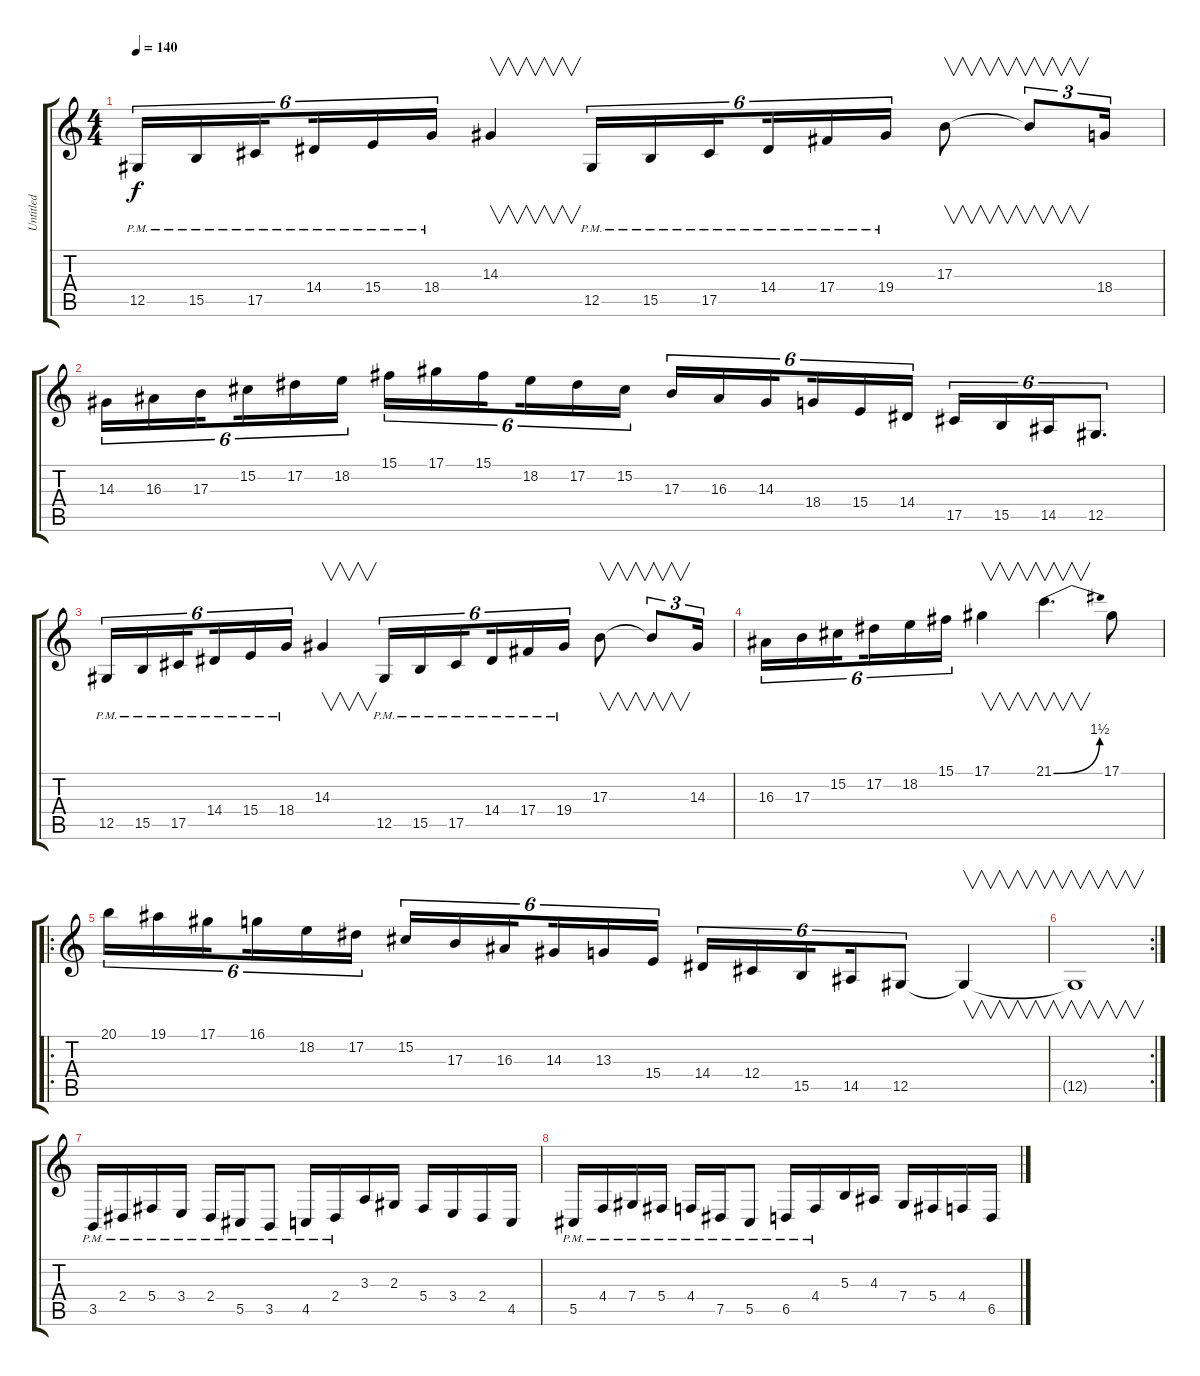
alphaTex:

\track ("Untitled" "Untitled") {instrument lead2sawtooth}
\staff {score tabs}
\tuning (Eb4 Bb3 Gb3 Db3 Ab2 Eb2) {hide}
\ts (4 4)
\tempo 140
\clef g2
\ks c
12.5{pm}.16{tu (6 4) dy f instrument lead2sawtooth} 15.5{pm}.16{tu (6 4)} 17.5{pm}.16{tu (6 4) beam splitsecondary} 14.4{pm}.16{tu (6 4)} 15.4{pm}.16{tu (6 4)} 18.4{pm}.16{tu (6 4)} 14.3.4{v} 12.5{pm}.16{tu (6 4)} 15.5{pm}.16{tu (6 4)} 17.5{pm}.16{tu (6 4) beam splitsecondary} 14.4{pm}.16{tu (6 4)} 17.4{pm}.16{tu (6 4)} 19.4{pm}.16{tu (6 4)} 17.3.8{v} 17.3{t}.8{v tu (3 2)} 18.4.16{tu (3 2)} |
14.3.16{tu (6 4)} 16.3.16{tu (6 4)} 17.3.16{tu (6 4) beam splitsecondary} 15.2.16{tu (6 4)} 17.2.16{tu (6 4)} 18.2.16{tu (6 4)} 15.1.16{tu (6 4)} 17.1.16{tu (6 4)} 15.1.16{tu (6 4) beam splitsecondary} 18.2.16{tu (6 4)} 17.2.16{tu (6 4)} 15.2.16{tu (6 4)} 17.3.16{tu (6 4)} 16.3.16{tu (6 4)} 14.3.16{tu (6 4) beam splitsecondary} 18.4.16{tu (6 4)} 15.4.16{tu (6 4)} 14.4.16{tu (6 4)} 17.5.16{tu (6 4)} 15.5.16{tu (6 4)} 14.5.16{tu (6 4)} 12.5.8{d tu (6 4)} |
12.5{pm}.16{tu (6 4)} 15.5{pm}.16{tu (6 4)} 17.5{pm}.16{tu (6 4) beam splitsecondary} 14.4{pm}.16{tu (6 4)} 15.4{pm}.16{tu (6 4)} 18.4{pm}.16{tu (6 4)} 14.3.4{v} 12.5{pm}.16{tu (6 4)} 15.5{pm}.16{tu (6 4)} 17.5{pm}.16{tu (6 4) beam splitsecondary} 14.4{pm}.16{tu (6 4)} 17.4{pm}.16{tu (6 4)} 19.4{pm}.16{tu (6 4)} 17.3.8{v} 17.3{t}.8{v tu (3 2)} 14.3.16{tu (3 2)} |
16.3.16{tu (6 4)} 17.3.16{tu (6 4)} 15.2.16{tu (6 4) beam splitsecondary} 17.2.16{tu (6 4)} 18.2.16{tu (6 4)} 15.1.16{tu (6 4)} 17.1.4{v} 21.1{be (bend 0 0 60 6)}.4{v d} 17.1.8 |
\ro
20.1.16{tu (6 4)} 19.1.16{tu (6 4)} 17.1.16{tu (6 4) beam splitsecondary} 16.1.16{tu (6 4)} 18.2.16{tu (6 4)} 17.2.16{tu (6 4)} 15.2.16{tu (6 4)} 17.3.16{tu (6 4)} 16.3.16{tu (6 4) beam splitsecondary} 14.3.16{tu (6 4)} 13.3.16{tu (6 4)} 15.4.16{tu (6 4)} 14.4.16{tu (6 4)} 12.4.16{tu (6 4)} 15.5.16{tu (6 4) beam splitsecondary} 14.5.16{tu (6 4)} 12.5.8{tu (6 4)} 12.5{t}.4{v} |
\rc 2
12.5{t}.1{v} |
3.5{pm}.16 2.4{pm}.16 5.4{pm}.16 3.4{pm}.16 2.4{pm}.16 5.5{pm}.16 3.5{pm}.8 4.5{pm}.16 2.4{pm}.16 3.3.16 2.3.16 5.4.16 3.4.16 2.4.16 4.5.16 |
5.5{pm}.16 4.4{pm}.16 7.4{pm}.16 5.4{pm}.16 4.4{pm}.16 7.5{pm}.16 5.5{pm}.8 6.5{pm}.16 4.4{pm}.16 5.3.16 4.3.16 7.4.16 5.4.16 4.4.16 6.5.16
